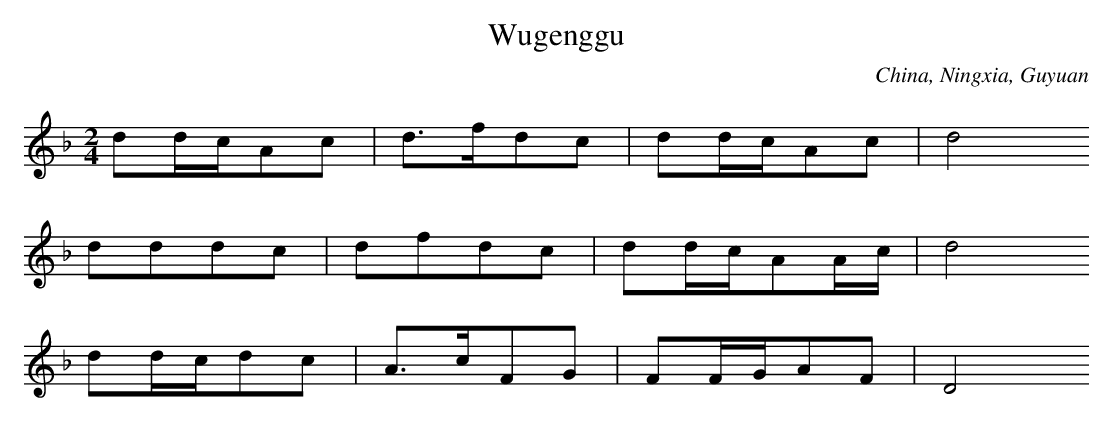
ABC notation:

X:1
T: Wugenggu
O: China, Ningxia, Guyuan
M: 2/4
L: 1/16
K: F
d2dcA2c2 | d3fd2c2 | d2dcA2c2 | d8
d2d2d2c2 | d2f2d2c2 | d2dcA2Ac | d8
d2dcd2c2 | A3cF2G2 | F2FGA2F2 | D8
